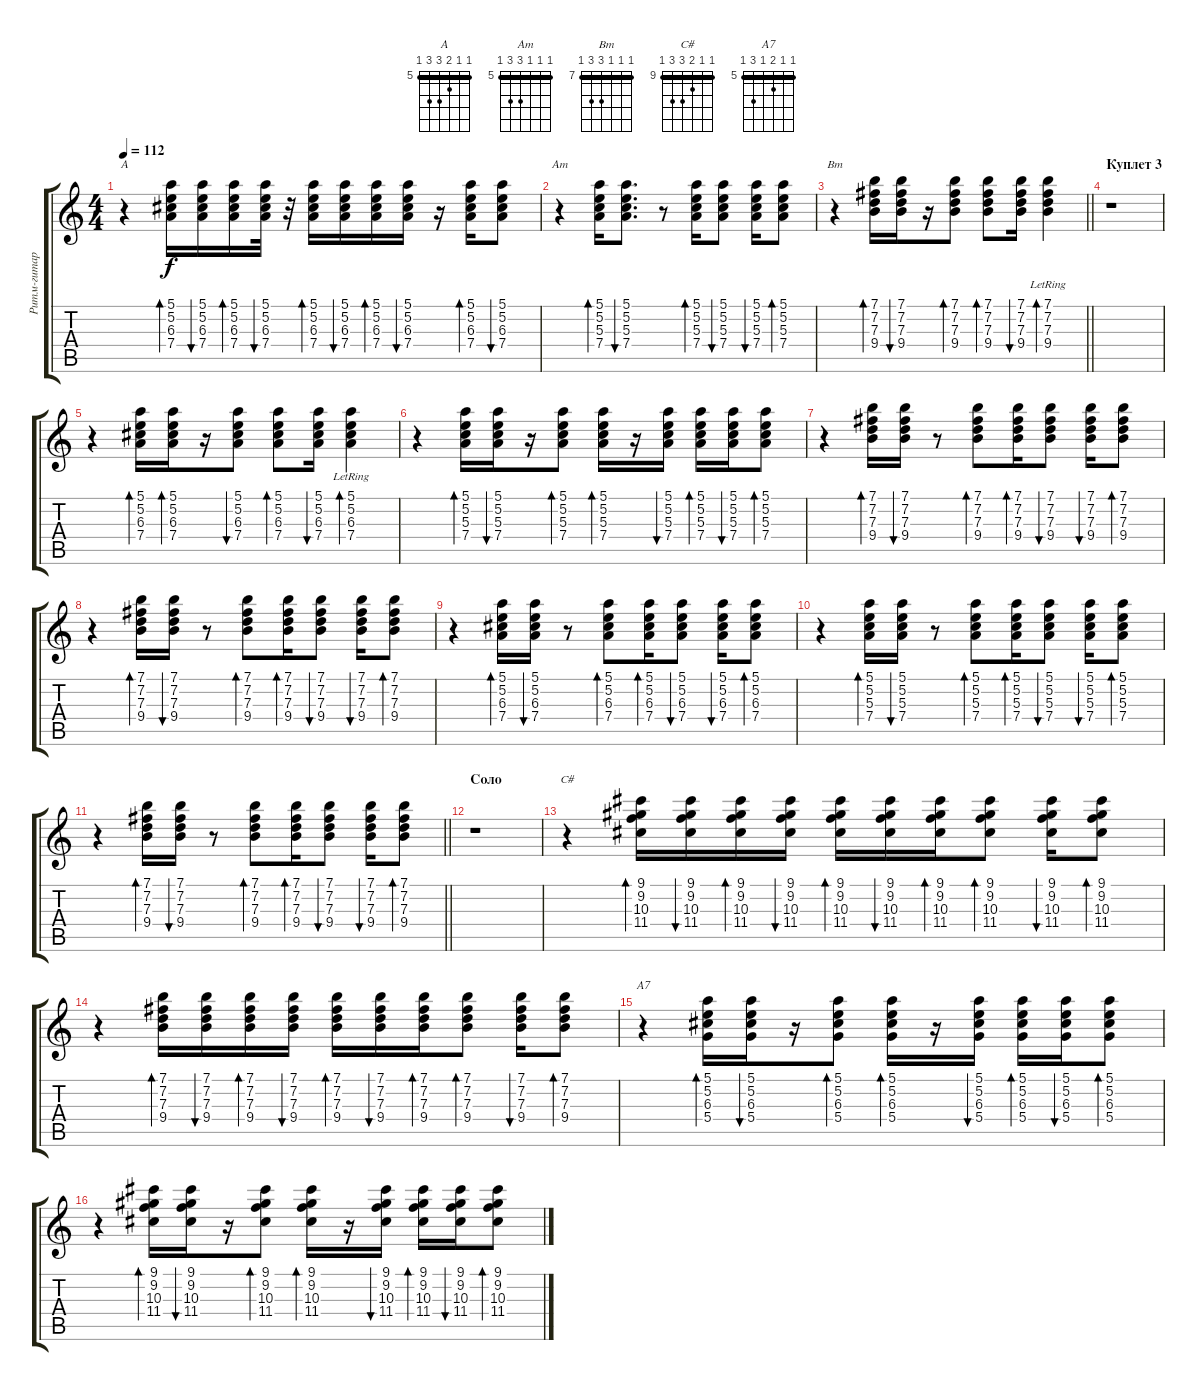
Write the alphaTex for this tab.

\track ("Ритм-гитара (А.Макаревич)" "Ритм-гитар") {instrument electricguitarclean}
\staff {score tabs}
\tuning (E4 B3 G3 D3 A2 E2) {hide}
\chord ("A" 5 5 6 7 7 5) {firstfret 5 barre 5}
\chord ("Am" 5 5 5 7 7 5) {firstfret 5 barre 5}
\chord ("Bm" 7 7 7 9 9 7) {firstfret 7 barre 7}
\chord ("C#" 9 9 10 11 11 9) {firstfret 9 barre 9}
\chord ("A7" 5 5 6 5 7 5) {firstfret 5 barre 5}
\ts (4 4)
\tempo 112
\clef g2
\ks c
r.4{ch "A" dy f} (5.1 5.2 6.3 7.4).16{bd 30} (5.1 5.2 6.3 7.4).16{bu 30} (5.1 5.2 6.3 7.4).16{bd 30} (5.1 5.2 6.3 7.4).32{bu 30} r.32 (5.1 5.2 6.3 7.4).16{bd 30} (5.1 5.2 6.3 7.4).16{bu 30} (5.1 5.2 6.3 7.4).16{bd 30} (5.1 5.2 6.3 7.4).16{bu 30} r.16 (5.1 5.2 6.3 7.4).16{bd 30} (5.1 5.2 6.3 7.4).8{bu 30} |
r.4{ch "Am"} (5.1 5.2 5.3 7.4).16{bd 30} (5.1 5.2 5.3 7.4).8{d bu 30} r.8 (5.1 5.2 5.3 7.4).16{bd 30} (5.1 5.2 5.3 7.4).8{bu 30} (5.1 5.2 5.3 7.4).16{bu 30} (5.1 5.2 5.3 7.4).8{bd 30} |
\barLineRight lightlight
r.4{ch "Bm"} (7.1 7.2 7.3 9.4).16{bd 30} (7.1 7.2 7.3 9.4).16{bu 30} r.16 (7.1 7.2 7.3 9.4).8{bd 30} (7.1 7.2 7.3 9.4).8{bd 30} (7.1 7.2 7.3 9.4).16{bu 30} (7.1{lr} 7.2{lr} 7.3{lr} 9.4{lr}).4{bd 30} |
\section ("" "Куплет 3")
r.1 |
r.4 (5.1 5.2 6.3 7.4).16{bd 30} (5.1 5.2 6.3 7.4).16{bd 30} r.16 (5.1 5.2 6.3 7.4).8{bu 30} (5.1 5.2 6.3 7.4).8{bd 30} (5.1 5.2 6.3 7.4).16{bu 30} (5.1{lr} 5.2{lr} 6.3{lr} 7.4{lr}).4{bd 30} |
r.4 (5.1 5.2 5.3 7.4).16{bd 30} (5.1 5.2 5.3 7.4).16{bu 30} r.16 (5.1 5.2 5.3 7.4).8{bd 30} (5.1 5.2 5.3 7.4).16{bd 30} r.16 (5.1 5.2 5.3 7.4).16{bu 30} (5.1 5.2 5.3 7.4).16{bd 30} (5.1 5.2 5.3 7.4).16{bu 30} (5.1 5.2 5.3 7.4).8{bd 30} |
r.4 (7.1 7.2 7.3 9.4).16{bd 30} (7.1 7.2 7.3 9.4).16{bu 30} r.8 (7.1 7.2 7.3 9.4).8{bd 30} (7.1 7.2 7.3 9.4).16{bd 30} (7.1 7.2 7.3 9.4).8{bu 30} (7.1 7.2 7.3 9.4).16{bu 30} (7.1 7.2 7.3 9.4).8{bd 30} |
r.4 (7.1 7.2 7.3 9.4).16{bd 30} (7.1 7.2 7.3 9.4).16{bu 30} r.8 (7.1 7.2 7.3 9.4).8{bd 30} (7.1 7.2 7.3 9.4).16{bd 30} (7.1 7.2 7.3 9.4).8{bu 30} (7.1 7.2 7.3 9.4).16{bu 30} (7.1 7.2 7.3 9.4).8{bd 30} |
r.4 (5.1 5.2 6.3 7.4).16{bd 30} (5.1 5.2 6.3 7.4).16{bu 30} r.8 (5.1 5.2 6.3 7.4).8{bd 30} (5.1 5.2 6.3 7.4).16{bd 30} (5.1 5.2 6.3 7.4).8{bu 30} (5.1 5.2 6.3 7.4).16{bu 30} (5.1 5.2 6.3 7.4).8{bd 30} |
r.4 (5.1 5.2 5.3 7.4).16{bd 30} (5.1 5.2 5.3 7.4).16{bu 30} r.8 (5.1 5.2 5.3 7.4).8{bd 30} (5.1 5.2 5.3 7.4).16{bd 30} (5.1 5.2 5.3 7.4).8{bu 30} (5.1 5.2 5.3 7.4).16{bu 30} (5.1 5.2 5.3 7.4).8{bd 30} |
\barLineRight lightlight
r.4 (7.1 7.2 7.3 9.4).16{bd 30} (7.1 7.2 7.3 9.4).16{bu 30} r.8 (7.1 7.2 7.3 9.4).8{bd 30} (7.1 7.2 7.3 9.4).16{bd 30} (7.1 7.2 7.3 9.4).8{bu 30} (7.1 7.2 7.3 9.4).16{bu 30} (7.1 7.2 7.3 9.4).8{bd 30} |
\section ("" "Соло")
r.1 |
r.4{ch "C#" volume 11} (9.1 9.2 10.3 11.4).16{bd 30} (9.1 9.2 10.3 11.4).16{bu 30} (9.1 9.2 10.3 11.4).16{bd 30} (9.1 9.2 10.3 11.4).16{bu 30} (9.1 9.2 10.3 11.4).16{bd 30} (9.1 9.2 10.3 11.4).16{bu 30} (9.1 9.2 10.3 11.4).16{bd 30} (9.1 9.2 10.3 11.4).8{bd 30} (9.1 9.2 10.3 11.4).16{bu 30} (9.1 9.2 10.3 11.4).8{bd 30} |
r.4 (7.1 7.2 7.3 9.4).16{bd 30} (7.1 7.2 7.3 9.4).16{bu 30} (7.1 7.2 7.3 9.4).16{bd 30} (7.1 7.2 7.3 9.4).16{bu 30} (7.1 7.2 7.3 9.4).16{bd 30} (7.1 7.2 7.3 9.4).16{bu 30} (7.1 7.2 7.3 9.4).16{bd 30} (7.1 7.2 7.3 9.4).8{bd 30} (7.1 7.2 7.3 9.4).16{bu 30} (7.1 7.2 7.3 9.4).8{bd 30} |
r.4{ch "A7"} (5.1 5.2 6.3 5.4).16{bd 30} (5.1 5.2 6.3 5.4).16{bu 30} r.16 (5.1 5.2 6.3 5.4).8{bd 30} (5.1 5.2 6.3 5.4).16{bd 30} r.16 (5.1 5.2 6.3 5.4).16{bu 30} (5.1 5.2 6.3 5.4).16{bd 30} (5.1 5.2 6.3 5.4).16{bu 30} (5.1 5.2 6.3 5.4).8{bd 30} |
r.4 (9.1 9.2 10.3 11.4).16{bd 30} (9.1 9.2 10.3 11.4).16{bu 30} r.16 (9.1 9.2 10.3 11.4).8{bd 30} (9.1 9.2 10.3 11.4).16{bd 30} r.16 (9.1 9.2 10.3 11.4).16{bu 30} (9.1 9.2 10.3 11.4).16{bd 30} (9.1 9.2 10.3 11.4).16{bu 30} (9.1 9.2 10.3 11.4).8{bd 30}
